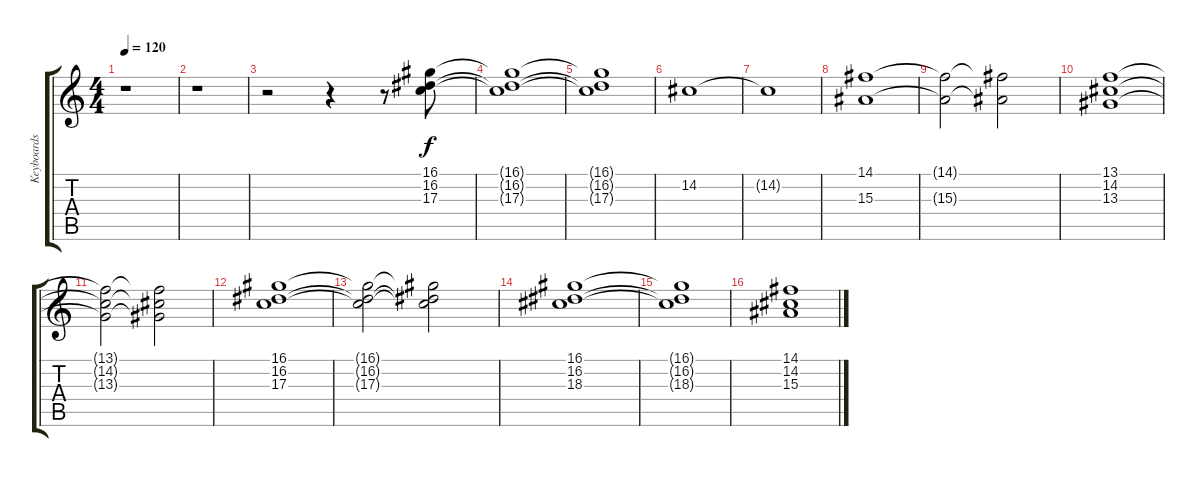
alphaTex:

\track ("Keyboards" "Keyboards") {instrument stringensemble1}
\staff {score tabs}
\tuning (E4 B3 G3 D3 A2 E2) {hide}
\ts (4 4)
\tempo 120
\clef g2
\ks c
r.1{dy f} |
r.1 |
r.2 r.4 r.8 (16.1 16.2 17.3).8 |
(16.1{t} 16.2{t} 17.3{t}).1 |
(16.1{t} 16.2{t} 17.3{t}).1 |
14.2.1 |
14.2{t}.1 |
(14.1 15.3).1 |
(14.1{t} 15.3{t}).2 (14.1{t} 15.3{t}).2 |
(13.1 14.2 13.3).1 |
(13.1{t} 14.2{t} 13.3{t}).2 (13.1{t} 14.2{t} 13.3{t}).2 |
(16.1 16.2 17.3).1 |
(16.1{t} 16.2{t} 17.3{t}).2 (16.1{t} 16.2{t} 17.3{t}).2 |
(16.1 16.2 18.3).1 |
(16.1{t} 16.2{t} 18.3{t}).1 |
(14.1 14.2 15.3).1
